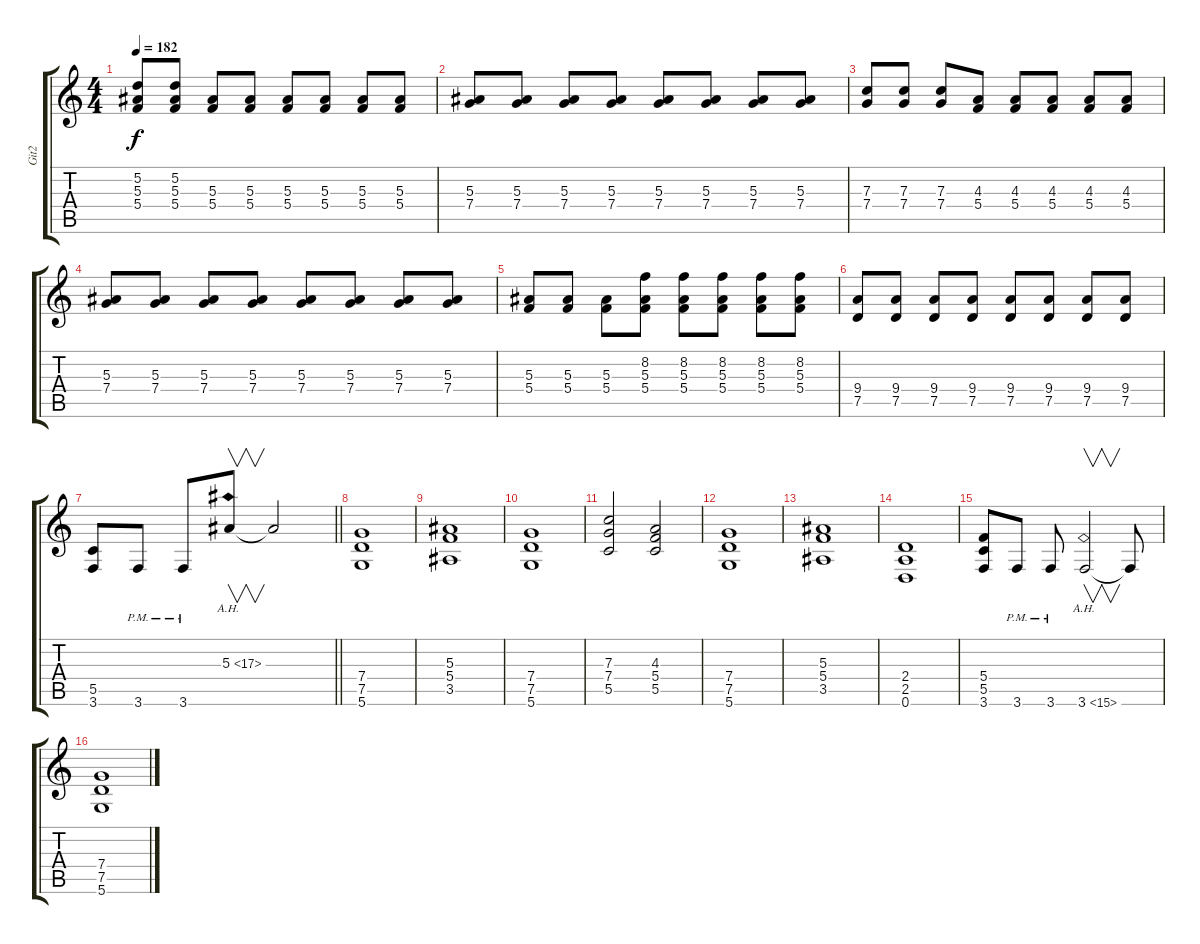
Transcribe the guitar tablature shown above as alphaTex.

\track ("Git2" "Git2") {instrument distortionguitar}
\staff {score tabs}
\tuning (D4 A3 F3 C3 G2 D2) {hide}
\ts (4 4)
\tempo 182
\clef g2
\ks c
(5.2 5.3 5.4).8{dy f} (5.2 5.3 5.4).8 (5.3 5.4).8 (5.3 5.4).8 (5.3 5.4).8 (5.3 5.4).8 (5.3 5.4).8 (5.3 5.4).8 |
(5.3 7.4).8 (5.3 7.4).8 (5.3 7.4).8 (5.3 7.4).8 (5.3 7.4).8 (5.3 7.4).8 (5.3 7.4).8 (5.3 7.4).8 |
(7.3 7.4).8 (7.3 7.4).8 (7.3 7.4).8 (4.3 5.4).8 (4.3 5.4).8 (4.3 5.4).8 (4.3 5.4).8 (4.3 5.4).8 |
(5.3 7.4).8 (5.3 7.4).8 (5.3 7.4).8 (5.3 7.4).8 (5.3 7.4).8 (5.3 7.4).8 (5.3 7.4).8 (5.3 7.4).8 |
(5.3 5.4).8 (5.3 5.4).8 (5.3 5.4).8 (8.2 5.3 5.4).8 (8.2 5.3 5.4).8 (8.2 5.3 5.4).8 (8.2 5.3 5.4).8 (8.2 5.3 5.4).8 |
(9.4 7.5).8 (9.4 7.5).8 (9.4 7.5).8 (9.4 7.5).8 (9.4 7.5).8 (9.4 7.5).8 (9.4 7.5).8 (9.4 7.5).8 |
\barLineRight lightlight
(5.5 3.6).8 3.6{pm}.8 3.6{pm}.8 5.3{ah 12}.8{v} 5.3{t}.2 |
(7.4 7.5 5.6).1 |
(5.3 5.4 3.5).1 |
(7.4 7.5 5.6).1 |
(7.3 7.4 5.5).2 (4.3 5.4 5.5).2 |
(7.4 7.5 5.6).1 |
(5.3 5.4 3.5).1 |
(2.4 2.5 0.6).1 |
(5.4 5.5 3.6).8 3.6{pm}.8 3.6{pm}.8 3.6{ah 12}.2{v} 3.6{t}.8 |
(7.4 7.5 5.6).1
